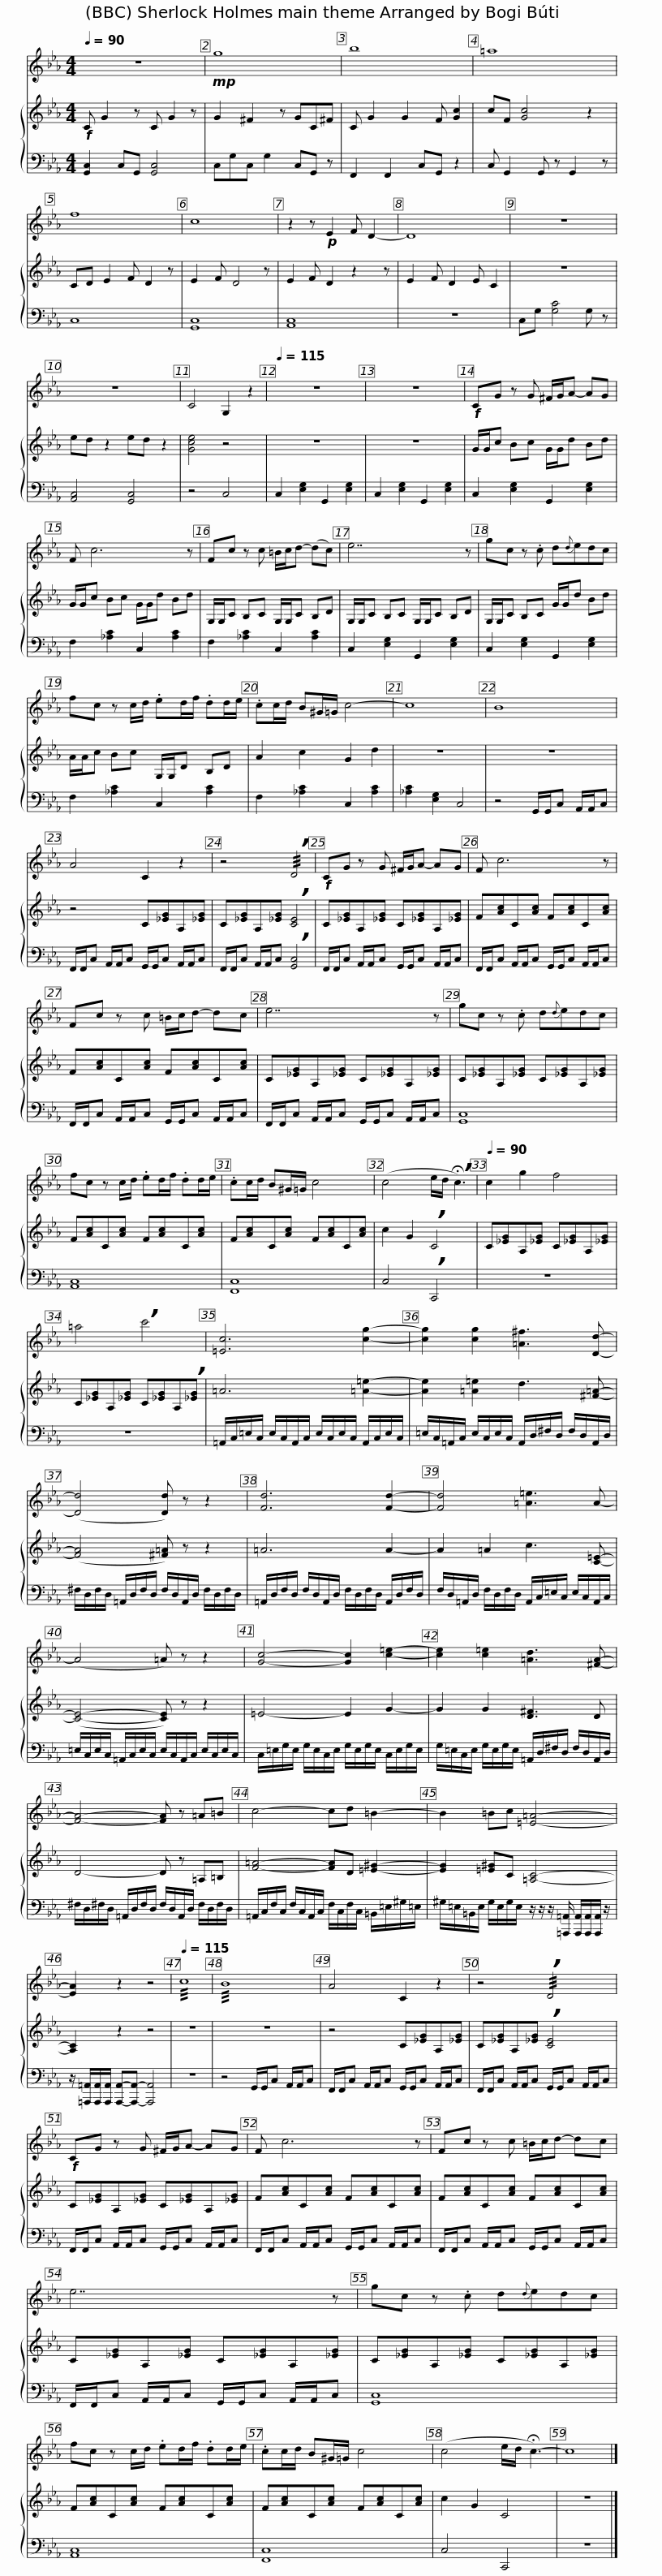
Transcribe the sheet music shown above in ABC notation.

X:1
%%score 1 { 2 | 3 }
L:1/8
Q:1/4=90
M:4/4
I:linebreak $
K:Eb
V:1 treble
V:2 treble
V:3 bass
V:1
 z8 |!mp! g8 | b8 | =a8 |$ f8 | %5
 c8 | z2 z!p! E2 F D2- | D8 | z8 | z8 |$ %10
 C4 G,2 z2 |[Q:1/4=115] z8 | z8 |!f! CG z G ^F/G/A- AG | F c6 z |$ %15
 Fc z c =B/c/d- (dc) | e7 z | gc z .c d{d}edc |$ fc z c/d/ .ed/f/ .dd/e/ | .cc/d/ B^G/=G/ c4- | %20
 c8 | B8 |$ A4 C2 z2 | z4 !///!!breath!D4 |!f! CG z G ^F/G/A- AG |$ %25
 F c6 z | Fc z c =B/c/d- dc | e7 z |$ gc z .c d{d}edc | fc z c/d/ .ed/f/ .dd/e/ | %30
 .cc/d/ B^G/=G/ c4 | (c4 e/d/ !breath!!fermata!c3) |$[Q:1/4=90] c2 g2 f4 | =a4 !breath!c'4 | [=Ec]6 [cg]2- |$ %35
 [cg]2 [cg]2 [=A^f]3 [Dd]- | ([Dd]4 [Dd]) z z2 |$ [Fd]6 [Fd]2- | [Fd]4 [=A=e]3 A- |$ (A4 =A) z z2 | %40
 [Gc]4- [Gc]2 [c=e]2- |$ [ce]2 [c=e]2 [=Ad]3 [^FA]- | [FA]4- [FA] z =A=B |$ c4- cd =B2- | B2 =Bc [=E=A]4- |$ %45
 [EA]2 z2 z4 |[Q:1/4=115] !///!c8 | !///!B8 | A4 C2 z2 |$ z4 !///!!breath!D4 | %50
!f! CG z G ^F/G/A- AG | F c6 z |$ Fc z c =B/c/d- dc | e7 z | gc z .c d{d}edc |$ %55
 fc z c/d/ .ed/f/ .dd/e/ | .cc/d/ B^G/=G/ c4 | (c4 e/d/ !fermata!c3-) | c8 |] %59
V:2
!f! C G2 z C G2 z | G2 ^F2 z GC^F | C G2 G2 F [Gc]2 | cF [Gc]4 z2 |$ CD E2 F D2 z | %5
 E2 F D4 z | E2 F D2 z2 z | E2 F D2 E C2 | z8 | ed z2 ed z2 |$ %10
 [Gce]4 z4 | z8 | z8 | G/G/c Bc G/G/d Bd | G/G/c Bc G/G/d Bd |$ %15
 G,/G,/C B,C G,/G,/C B,D | G,/G,/C B,C G,/G,/C B,D | G,/G,/C B,C G/G/d Bd |$ A/A/c Bc G,/G,/D B,D | A2 c2 G2 d2 | %20
 z8 | z8 |$ z4 C[_EG]A,[_EG] | C[_EG]A,[_EG] !breath![CE]4 | C[_EG]A,[_EG] C[_EG]A,[_EG] |$ %25
 F[Ac]C[Ac] F[Ac]C[Ac] | F[Ac]C[Ac] F[Ac]C[Ac] | C[_EG]A,[_EG] C[_EG]A,[_EG] |$ C[_EG]A,[_EG] C[_EG]A,[_EG] | F[Ac]C[Ac] F[Ac]C[Ac] | %30
 F[Ac]C[Ac] F[Ac]C[Ac] | c2 G2 !breath!C4 |$ C[_EG]A,[_EG] C[_EG]A,[_EG] | C[_EG]A,[_EG] C[_EG]A,!breath![_EG] | =A6 [=A=e]2- |$ %35
 [Ae]2 [=A=e]2 d3 [^F=A]- | ([FA]4 [^F=A]) z z2 |$ =A6 A2- | A2 =A2 c3 [C=E]- |$ ([CE]4- [CE]) z z2 | %40
 =E4- E2 G2- |$ G2 G2 [D^F]3 D | D4- D z =A,=B, |$ [F=A]4- [FA]D [=E^G]2- | [EG]2 [=E^G]C [=A,C]4- |$ %45
 [A,C]2 z2 z4 | z8 | z8 | z4 C[_EG]A,[_EG] |$ C[_EG]A,[_EG] !breath![CE]4 | %50
 C[_EG]A,[_EG] C[_EG]A,[_EG] | F[Ac]C[Ac] F[Ac]C[Ac] |$ F[Ac]C[Ac] F[Ac]C[Ac] | C[_EG]A,[_EG] C[_EG]A,[_EG] | C[_EG]A,[_EG] C[_EG]A,[_EG] |$ %55
 F[Ac]C[Ac] F[Ac]C[Ac] | F[Ac]C[Ac] F[Ac]C[Ac] | c2 G2 C4 | z8 |] %59
V:3
 [G,,C,]2 C,G,, [G,,C,]4 | C,G,C, G,2 C,G,, z | F,,2 F,,2 C,G,, z2 | C, G,,2 G,, z G,,2 z |$ C,8 | %5
 [G,,C,]8 | [A,,C,]8 | z8 | C,G, [G,C]4 G, z | [A,,C,]4 [G,,C,]4 |$ %10
 z4 C,4 | C,2 [E,G,]2 G,,2 [E,G,]2 | C,2 [E,G,]2 G,,2 [E,G,]2 | C,2 [E,G,]2 G,,2 [E,G,]2 | F,2 [_A,C]2 C,2 [A,C]2 |$ %15
 F,2 [_A,C]2 C,2 [A,C]2 | C,2 [E,G,]2 G,,2 [E,G,]2 | C,2 [E,G,]2 G,,2 [E,G,]2 |$ F,2 [_A,C]2 C,2 [A,C]2 | F,2 [_A,C]2 C,2 [A,C]2 | %20
 [_A,C]2 [E,G,]2 C,4 | z4 G,,/G,,/C, A,,/A,,/C, |$ F,,/F,,/C, A,,/A,,/C, G,,/G,,/C, A,,/A,,/C, | F,,/F,,/C, A,,/A,,/C, !breath![G,,C,]4 | F,,/F,,/C, A,,/A,,/C, G,,/G,,/C, A,,/A,,/C, |$ %25
 F,,/F,,/C, A,,/A,,/C, G,,/G,,/C, A,,/A,,/C, | F,,/F,,/C, A,,/A,,/C, G,,/G,,/C, A,,/A,,/C, | F,,/F,,/C, A,,/A,,/C, G,,/G,,/C, A,,/A,,/C, |$ [G,,C,]8 | [A,,C,]8 | %30
 [F,,C,]8 | C,4 !breath!C,,4 |$ z8 | z8 | =A,,/C,/=E,/C,/ E,/C,/A,,/C,/ E,/C,/E,/C,/ A,,/C,/E,/C,/ |$ %35
 =E,/C,/=A,,/C,/ E,/C,/E,/C,/ A,,/D,/^F,/D,/ F,/D,/A,,/D,/ | ^F,/D,/F,/D,/ =A,,/D,/F,/D,/ F,/D,/A,,/D,/ F,/D,/F,/D,/ |$ =A,,/D,/F,/D,/ F,/D,/A,,/D,/ F,/D,/F,/D,/ A,,/D,/F,/D,/ | F,/D,/=A,,/D,/ F,/D,/F,/D,/ A,,/C,/=E,/C,/ E,/C,/A,,/C,/ |$ =E,/C,/E,/C,/ =A,,/C,/E,/C,/ E,/C,/A,,/C,/ E,/C,/E,/C,/ | %40
 C,/=E,/G,/E,/ G,/E,/C,/E,/ G,/E,/G,/E,/ C,/E,/G,/E,/ |$ G,/=E,/C,/E,/ G,/E,/G,/E,/ =A,,/D,/^F,/D,/ F,/D,/A,,/D,/ | ^F,/D,/^F,/D,/ =A,,/D,/F,/D,/ F,/D,/A,,/D,/ F,/D,/F,/D,/ |$ =A,,/C,/F,/C,/ F,/C,/A,,/C,/ F,/C,/F,/C,/ =B,,/=E,/^G,/=E,/ | ^G,/=E,/=B,,/E,/ G,/E,/G,/E,/ z/ z/ z/ [=A,,,=A,,]/ [A,,,A,,]/[A,,,A,,]/[A,,,A,,]/ z/ |$ %45
 z/ [=A,,,=A,,]/[A,,,A,,]/[A,,,A,,]/ [A,,,A,,]-[A,,,A,,]- [A,,,A,,]4 | z8 | z4 G,,/G,,/C, A,,/A,,/C, | F,,/F,,/C, A,,/A,,/C, G,,/G,,/C, A,,/A,,/C, |$ F,,/F,,/C, A,,/A,,/C, G,,/G,,/C, A,,/A,,/C, | %50
 F,,/F,,/C, A,,/A,,/C, G,,/G,,/C, A,,/A,,/C, | F,,/F,,/C, A,,/A,,/C, G,,/G,,/C, A,,/A,,/C, |$ F,,/F,,/C, A,,/A,,/C, G,,/G,,/C, A,,/A,,/C, | F,,/F,,/C, A,,/A,,/C, G,,/G,,/C, A,,/A,,/C, | [G,,C,]8 |$ %55
 [A,,C,]8 | [F,,C,]8 | C,4 C,,4 | z8 |] %59
